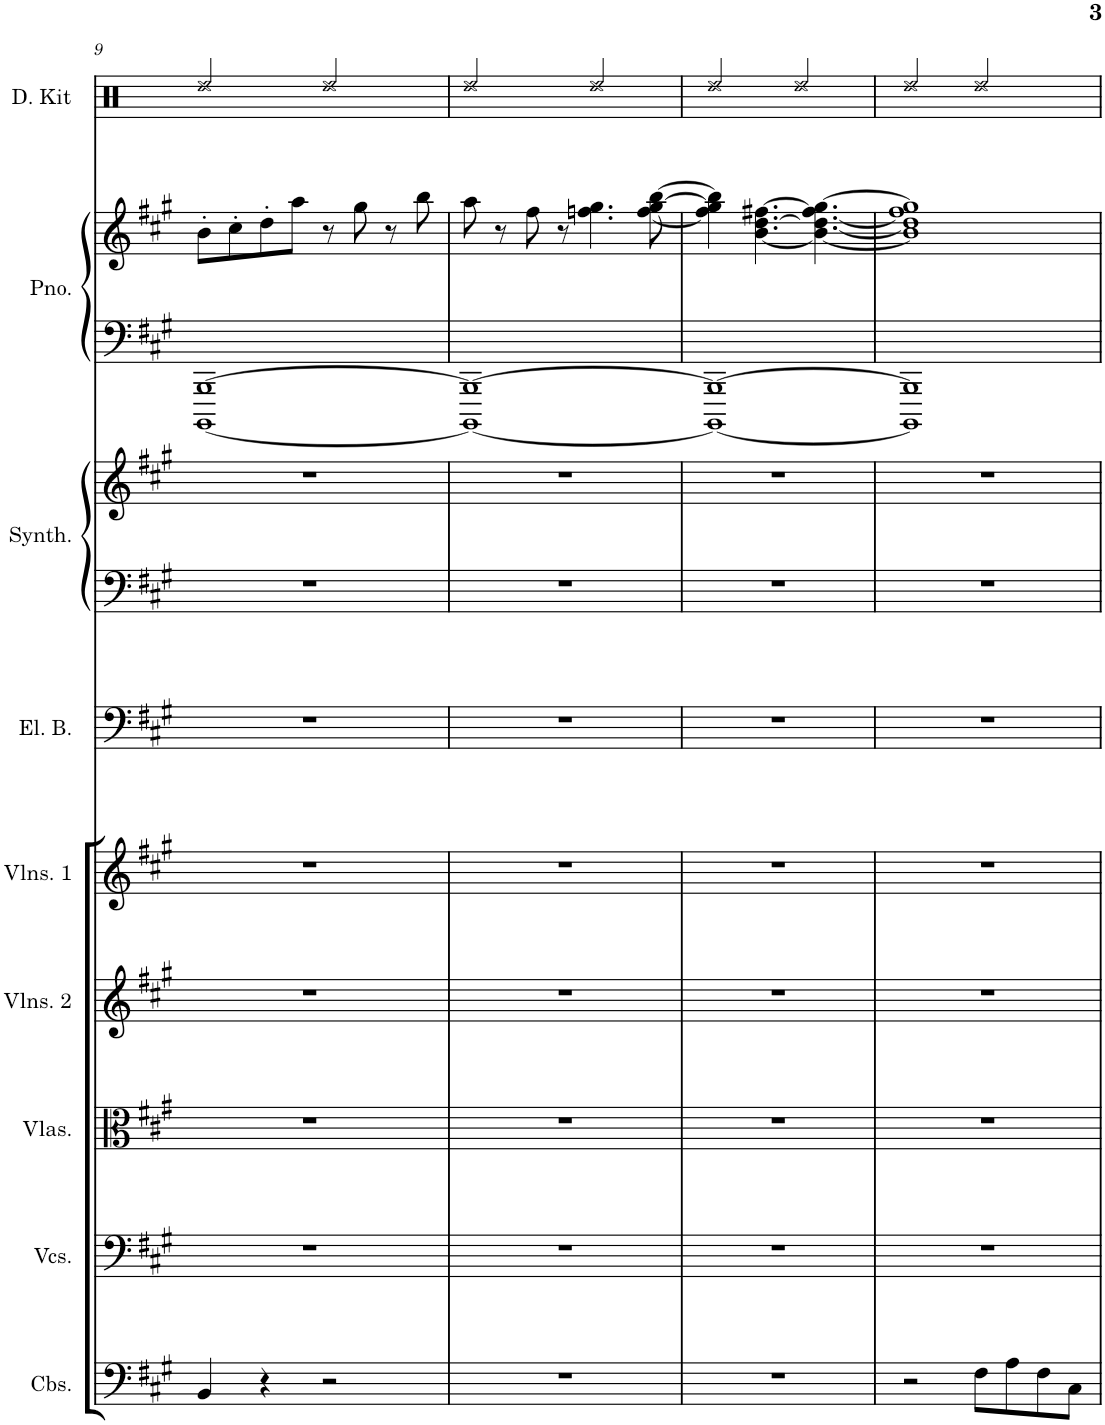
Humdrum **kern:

**kern	**kern	**kern	**kern	**kern	**kern	**kern	**kern	**kern	**kern	**kern
*part9	*part8	*part7	*part6	*part5	*part4	*part3	*part3	*part2	*part2	*part1
*staff11	*staff10	*staff9	*staff8	*staff7	*staff6	*staff5	*staff4	*staff3	*staff2	*staff1
*I"Contrabasses	*I"Violoncellos	*I"Violas	*I"Violins 2	*I"Violins 1	*I"Electric Bass	*I"Synthesizer	*	*I"Piano	*	*I"Drum Kit
*I'Cbs.	*I'Vcs.	*I'Vlas.	*I'Vlns. 2	*I'Vlns. 1	*I'El. B.	*I'Synth.	*	*I'Pno.	*	*I'D. Kit
!!LO:PB:g=z
*clefF4	*clefF4	*clefC3	*clefG2	*clefG2	*clefF4	*clefF4	*clefG2	*clefF4	*clefG2	*clefX
*Trd7c12	*	*	*	*	*Trd7c12	*	*	*	*	*
*k[f#c#g#]	*k[f#c#g#]	*k[f#c#g#]	*k[f#c#g#]	*k[f#c#g#]	*k[f#c#g#]	*k[f#c#g#]	*k[f#c#g#]	*k[f#c#g#]	*k[f#c#g#]	*k[]
*M4/4	*M4/4	*M4/4	*M4/4	*M4/4	*M4/4	*M4/4	*M4/4	*M4/4	*M4/4	*M4/4
=9	=9	=9	=9	=9	=9	=9	=9	=9	=9	=9
4BB/	1r	1r	1r	1r	1r	1r	1r	[1BBBB [1BBB	8b'\L	2Rdd/
.	.	.	.	.	.	.	.	.	8cc#'\	.
4r	.	.	.	.	.	.	.	.	8dd'\	.
.	.	.	.	.	.	.	.	.	8aa\J	.
2r	.	.	.	.	.	.	.	.	8r	2Rdd/
.	.	.	.	.	.	.	.	.	8gg#\	.
.	.	.	.	.	.	.	.	.	8r	.
.	.	.	.	.	.	.	.	.	8bb\	.
=10	=10	=10	=10	=10	=10	=10	=10	=10	=10	=10
1r	1r	1r	1r	1r	1r	1r	1r	1BBBB_ 1BBB_	8aa\	2Rdd/
.	.	.	.	.	.	.	.	.	8r	.
.	.	.	.	.	.	.	.	.	8ff#\	.
.	.	.	.	.	.	.	.	.	8r	.
.	.	.	.	.	.	.	.	.	4.ffn\ 4.gg#\	2Rdd/
.	.	.	.	.	.	.	.	.	[8ff\ [8gg#\ [8bb\	.
=11	=11	=11	=11	=11	=11	=11	=11	=11	=11	=11
1r	1r	1r	1r	1r	1r	1r	1r	1BBBB_ 1BBB_	4ff\] 4gg#\] 4bb\]	2Rdd/
.	.	.	.	.	.	.	.	.	[4.b\ [4.dd\ [4.ff#X\	.
.	.	.	.	.	.	.	.	.	.	2Rdd/
.	.	.	.	.	.	.	.	.	4.b\_ 4.dd\_ 4.ff#\_ [4.gg#\	.
=12	=12	=12	=12	=12	=12	=12	=12	=12	=12	=12
2r	1r	1r	1r	1r	1r	1r	1r	1BBBB] 1BBB]	1b] 1dd] 1ff#] 1gg#]	2Rdd/
8F#\L	.	.	.	.	.	.	.	.	.	2Rdd/
8A\	.	.	.	.	.	.	.	.	.	.
8F#\	.	.	.	.	.	.	.	.	.	.
8C#\J	.	.	.	.	.	.	.	.	.	.
=	=	=	=	=	=	=	=	=	=	=
*-	*-	*-	*-	*-	*-	*-	*-	*-	*-	*-
